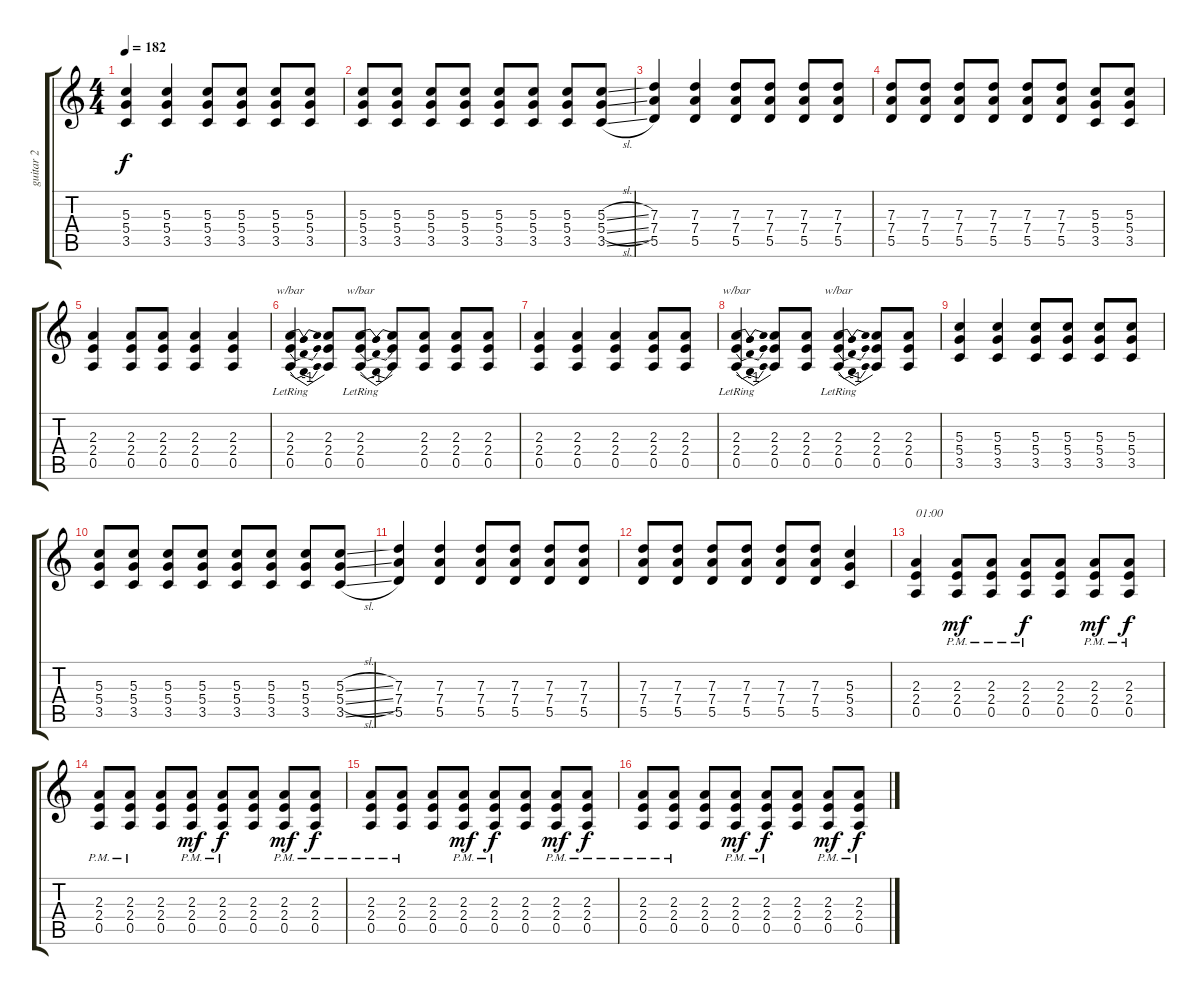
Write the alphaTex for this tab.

\track ("guitar 2" "guitar 2") {instrument distortionguitar}
\staff {score tabs}
\tuning (E4 B3 G3 D3 A2 E2) {hide}
\ts (4 4)
\tempo 182
\clef g2
\ks c
(5.3 5.4 3.5).4{dy f} (5.3 5.4 3.5).4 (5.3 5.4 3.5).8 (5.3 5.4 3.5).8 (5.3 5.4 3.5).8 (5.3 5.4 3.5).8 |
(5.3 5.4 3.5).8 (5.3 5.4 3.5).8 (5.3 5.4 3.5).8 (5.3 5.4 3.5).8 (5.3 5.4 3.5).8 (5.3 5.4 3.5).8 (5.3 5.4 3.5).8 (5.3{sl} 5.4{sl} 3.5{sl}).8 |
(7.3 7.4 5.5).4 (7.3 7.4 5.5).4 (7.3 7.4 5.5).8 (7.3 7.4 5.5).8 (7.3 7.4 5.5).8 (7.3 7.4 5.5).8 |
(7.3 7.4 5.5).8 (7.3 7.4 5.5).8 (7.3 7.4 5.5).8 (7.3 7.4 5.5).8 (7.3 7.4 5.5).8 (7.3 7.4 5.5).8 (5.3 5.4 3.5).8 (5.3 5.4 3.5).8 |
(2.3 2.4 0.5).4 (2.3 2.4 0.5).8 (2.3 2.4 0.5).8 (2.3 2.4 0.5).4 (2.3 2.4 0.5).4 |
(2.3 2.4{lr} 0.5{lr}).4{tbe (dip default 0 0 15 -4 60 0)} (2.3 2.4 0.5).8 (2.3 2.4{lr} 0.5{lr}).8{tbe (dip default 0 0 15 -4 30 -4 60 0)} (2.3{t} 2.4{t} 0.5{t}).8 (2.3 2.4 0.5).8 (2.3 2.4 0.5).8 (2.3 2.4 0.5).8 |
(2.3 2.4 0.5).4 (2.3 2.4 0.5).4 (2.3 2.4 0.5).4 (2.3 2.4 0.5).8 (2.3 2.4 0.5).8 |
(2.3 2.4{lr} 0.5{lr}).4{tbe (dip default 0 0 15 -4 60 0)} (2.3 2.4 0.5).8 (2.3 2.4 0.5).8 (2.3 2.4{lr} 0.5{lr}).4{tbe (dip default 0 0 15 -4 30 -4 60 0)} (2.3 2.4 0.5).8 (2.3 2.4 0.5).8 |
(5.3 5.4 3.5).4 (5.3 5.4 3.5).4 (5.3 5.4 3.5).8 (5.3 5.4 3.5).8 (5.3 5.4 3.5).8 (5.3 5.4 3.5).8 |
(5.3 5.4 3.5).8 (5.3 5.4 3.5).8 (5.3 5.4 3.5).8 (5.3 5.4 3.5).8 (5.3 5.4 3.5).8 (5.3 5.4 3.5).8 (5.3 5.4 3.5).8 (5.3{sl} 5.4{sl} 3.5{sl}).8 |
(7.3 7.4 5.5).4 (7.3 7.4 5.5).4 (7.3 7.4 5.5).8 (7.3 7.4 5.5).8 (7.3 7.4 5.5).8 (7.3 7.4 5.5).8 |
(7.3 7.4 5.5).8 (7.3 7.4 5.5).8 (7.3 7.4 5.5).8 (7.3 7.4 5.5).8 (7.3 7.4 5.5).8 (7.3 7.4 5.5).8 (5.3 5.4 3.5).4 |
(2.3 2.4 0.5).4{txt "01:00"} (2.3{pm} 2.4{pm} 0.5{pm}).8{dy mf} (2.3{pm} 2.4{pm} 0.5{pm}).8 (2.3{pm} 2.4{pm} 0.5{pm}).8{dy f} (2.3 2.4 0.5).8 (2.3{pm} 2.4{pm} 0.5{pm}).8{dy mf} (2.3{pm} 2.4{pm} 0.5{pm}).8{dy f} |
(2.3{pm} 2.4{pm} 0.5{pm}).8 (2.3{pm} 2.4{pm} 0.5{pm}).8 (2.3 2.4 0.5).8 (2.3{pm} 2.4{pm} 0.5{pm}).8{dy mf} (2.3{pm} 2.4{pm} 0.5{pm}).8{dy f} (2.3 2.4 0.5).8 (2.3{pm} 2.4{pm} 0.5{pm}).8{dy mf} (2.3{pm} 2.4{pm} 0.5{pm}).8{dy f} |
(2.3{pm} 2.4{pm} 0.5{pm}).8 (2.3{pm} 2.4{pm} 0.5{pm}).8 (2.3 2.4 0.5).8 (2.3{pm} 2.4{pm} 0.5{pm}).8{dy mf} (2.3{pm} 2.4{pm} 0.5{pm}).8{dy f} (2.3 2.4 0.5).8 (2.3{pm} 2.4{pm} 0.5{pm}).8{dy mf} (2.3{pm} 2.4{pm} 0.5{pm}).8{dy f} |
(2.3{pm} 2.4{pm} 0.5{pm}).8 (2.3{pm} 2.4{pm} 0.5{pm}).8 (2.3 2.4 0.5).8 (2.3{pm} 2.4{pm} 0.5{pm}).8{dy mf} (2.3{pm} 2.4{pm} 0.5{pm}).8{dy f} (2.3 2.4 0.5).8 (2.3{pm} 2.4{pm} 0.5{pm}).8{dy mf} (2.3{pm} 2.4{pm} 0.5{pm}).8{dy f}
